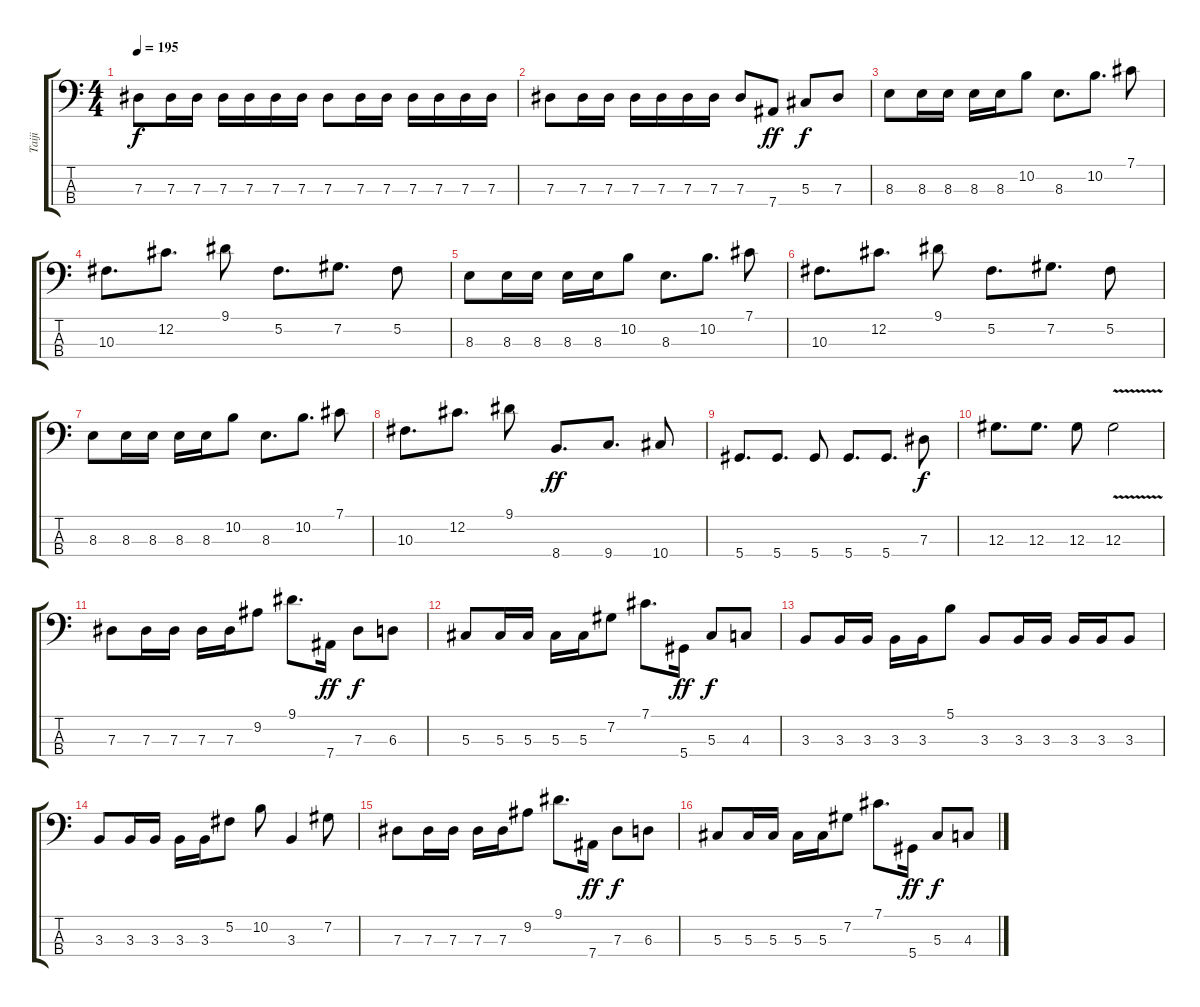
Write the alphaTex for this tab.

\track ("Taiji" "Taiji") {instrument electricbasspick}
\staff {score tabs}
\tuning (Gb2 Db2 Ab1 Eb1) {hide}
\ts (4 4)
\tempo 195
\clef f4
\ks c
7.3.8{dy f} 7.3.16 7.3.16 7.3.16 7.3.16 7.3.16 7.3.16 7.3.8 7.3.16 7.3.16 7.3.16 7.3.16 7.3.16 7.3.16 |
7.3.8 7.3.16 7.3.16 7.3.16 7.3.16 7.3.16 7.3.16 7.3.8 7.4.8{dy ff} 5.3.8{dy f} 7.3.8 |
8.3.8 8.3.16 8.3.16 8.3.16 8.3.16 10.2.8 8.3.8{d} 10.2.8{d} 7.1.8 |
10.3.8{d} 12.2.8{d} 9.1.8 5.2.8{d} 7.2.8{d} 5.2.8 |
8.3.8 8.3.16 8.3.16 8.3.16 8.3.16 10.2.8 8.3.8{d} 10.2.8{d} 7.1.8 |
10.3.8{d} 12.2.8{d} 9.1.8 5.2.8{d} 7.2.8{d} 5.2.8 |
8.3.8 8.3.16 8.3.16 8.3.16 8.3.16 10.2.8 8.3.8{d} 10.2.8{d} 7.1.8 |
10.3.8{d} 12.2.8{d} 9.1.8 8.4.8{d dy ff} 9.4.8{d} 10.4.8 |
5.4.8{d} 5.4.8{d} 5.4.8 5.4.8{d} 5.4.8{d} 7.3.8{dy f} |
12.3.8{d} 12.3.8{d} 12.3.8 12.3{v}.2 |
7.3.8 7.3.16 7.3.16 7.3.16 7.3.16 9.2.8 9.1.8{d} 7.4.16{dy ff} 7.3.8{dy f} 6.3.8 |
5.3.8 5.3.16 5.3.16 5.3.16 5.3.16 7.2.8 7.1.8{d} 5.4.16{dy ff} 5.3.8{dy f} 4.3.8 |
3.3.8 3.3.16 3.3.16 3.3.16 3.3.16 5.1.8 3.3.8 3.3.16 3.3.16 3.3.16 3.3.16 3.3.8 |
3.3.8 3.3.16 3.3.16 3.3.16 3.3.16 5.2.8 10.2.8 3.3.4 7.2.8 |
7.3.8 7.3.16 7.3.16 7.3.16 7.3.16 9.2.8 9.1.8{d} 7.4.16{dy ff} 7.3.8{dy f} 6.3.8 |
5.3.8 5.3.16 5.3.16 5.3.16 5.3.16 7.2.8 7.1.8{d} 5.4.16{dy ff} 5.3.8{dy f} 4.3.8
